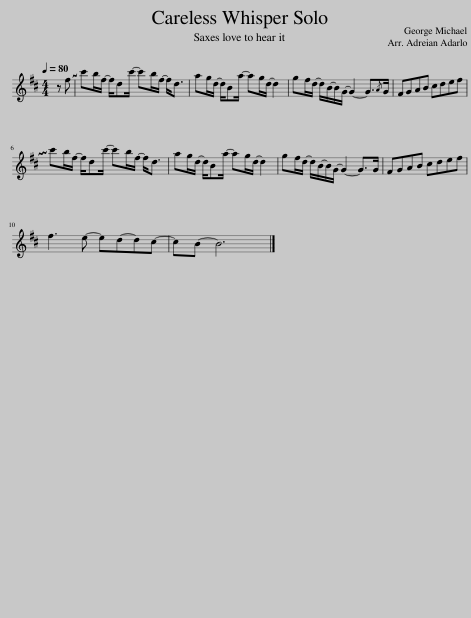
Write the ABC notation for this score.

X:1
L:1/8
Q:1/4=80
M:4/4
I:linebreak $
K:none
V:1 treble transpose=-9
V:1
[K:D] z !~(!f | !~)!c'b/f/- f/dc'/- c'b/f/- f<d | ag/d/- d/Ba/- ag/d/- d2 | gf/d/- d/B/-B/G/- G2- G3/2{/A}G/ | FGAB cde!~(!f |$ %5
 !~)!c'b/f/- f/dc'/- c'b/f/- f<d | ag/d/- d/Ba/- ag/d/- d2 | gf/d/- d/B/-B/G/- G2- G>G | FGAB cdef |$ f3 e- ed-dc- | %10
 cB- B6 |] %11
